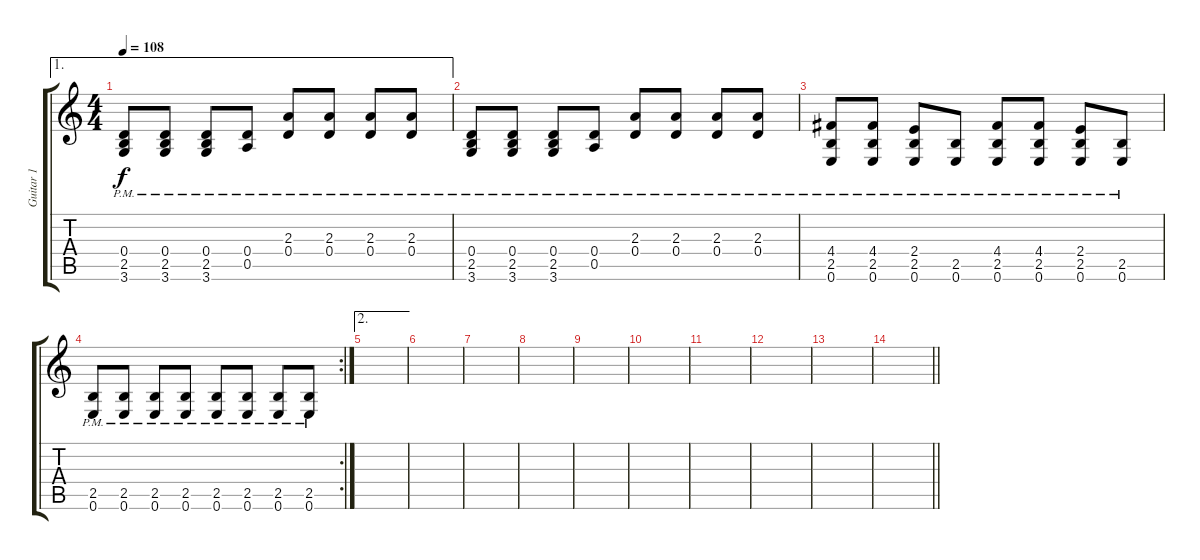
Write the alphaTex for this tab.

\track ("Guitar 1" "Guitar 1") {instrument distortionguitar}
\staff {score tabs}
\tuning (E4 B3 G3 D3 A2 E2) {hide}
\ae 1
\ts (4 4)
\tempo 108
\clef g2
\ks c
(0.4{pm} 2.5{pm} 3.6{pm}).8{dy f} (0.4{pm} 2.5{pm} 3.6{pm}).8 (0.4{pm} 2.5{pm} 3.6{pm}).8 (0.4{pm} 0.5{pm}).8 (2.3{pm} 0.4{pm}).8 (2.3{pm} 0.4{pm}).8 (2.3{pm} 0.4{pm}).8 (2.3{pm} 0.4{pm}).8 |
(0.4{pm} 2.5{pm} 3.6{pm}).8 (0.4{pm} 2.5{pm} 3.6{pm}).8 (0.4{pm} 2.5{pm} 3.6{pm}).8 (0.4{pm} 0.5{pm}).8 (2.3{pm} 0.4{pm}).8 (2.3{pm} 0.4{pm}).8 (2.3{pm} 0.4{pm}).8 (2.3{pm} 0.4{pm}).8 |
(4.4{pm} 2.5{pm} 0.6{pm}).8 (4.4{pm} 2.5{pm} 0.6{pm}).8 (2.4{pm} 2.5{pm} 0.6{pm}).8 (2.5{pm} 0.6{pm}).8 (4.4{pm} 2.5{pm} 0.6{pm}).8 (4.4{pm} 2.5{pm} 0.6{pm}).8 (2.4{pm} 2.5{pm} 0.6{pm}).8 (2.5{pm} 0.6{pm}).8 |
\rc 2
(2.5{pm} 0.6{pm}).8 (2.5{pm} 0.6{pm}).8 (2.5{pm} 0.6{pm}).8 (2.5{pm} 0.6{pm}).8 (2.5{pm} 0.6{pm}).8 (2.5{pm} 0.6{pm}).8 (2.5{pm} 0.6{pm}).8 (2.5{pm} 0.6{pm}).8 |
\ae 2
|
|
|
|
|
|
|
|
|
\barLineRight lightlight
